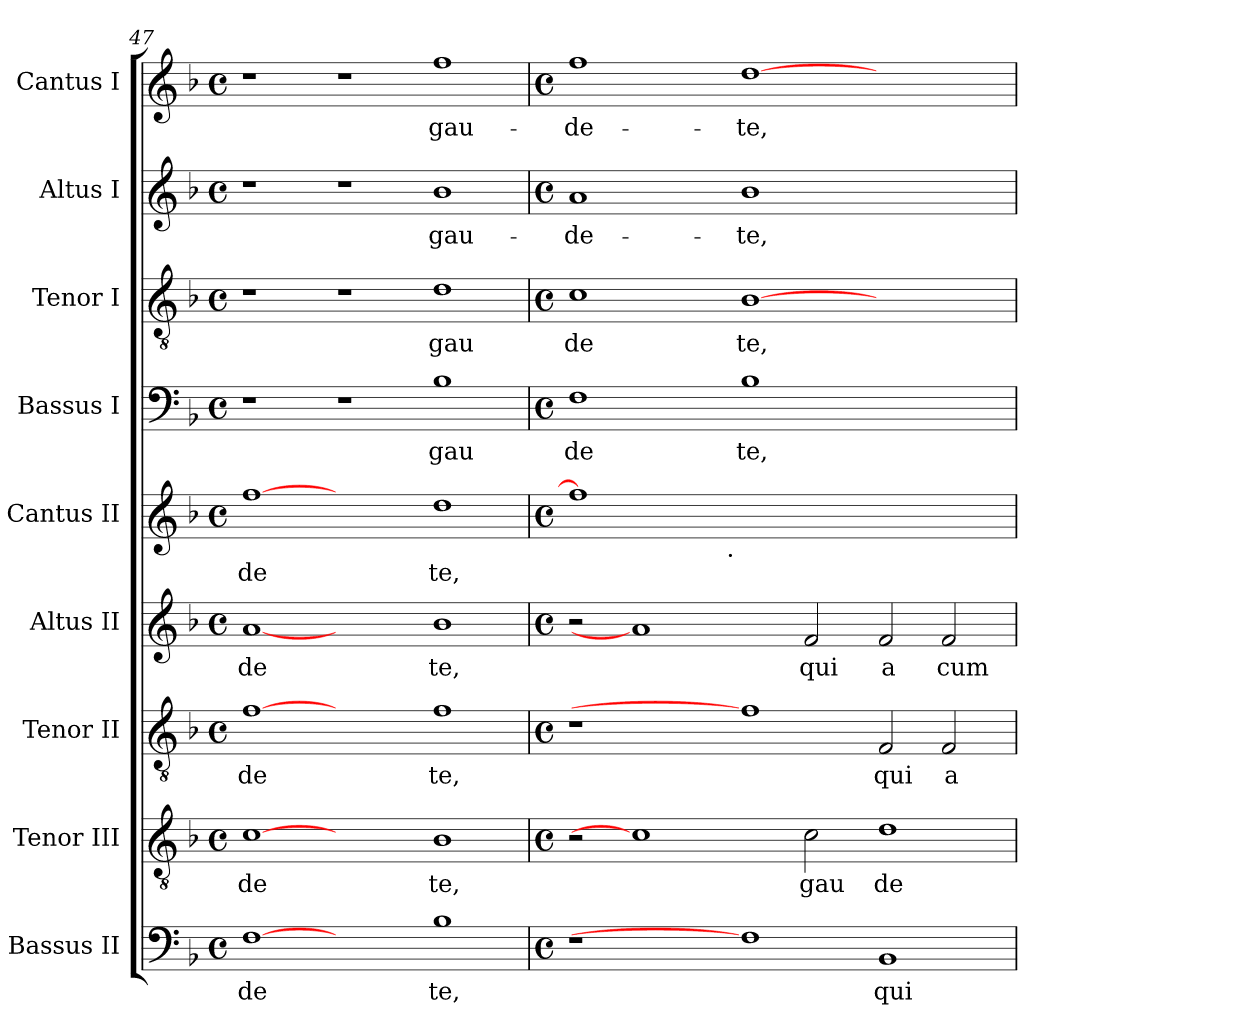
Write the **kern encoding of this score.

**kern	**text	**kern	**text	**kern	**text	**kern	**text	**kern	**text	**kern	**text	**kern	**text	**kern	**text	**kern	**text
*part9	*part9	*part8	*part8	*part7	*part7	*part6	*part6	*part5	*part5	*part4	*part4	*part3	*part3	*part2	*part2	*part1	*part1
*staff9	*staff9	*staff8	*staff8	*staff7	*staff7	*staff6	*staff6	*staff5	*staff5	*staff4	*staff4	*staff3	*staff3	*staff2	*staff2	*staff1	*staff1
*I"Bassus II	*	*I"Tenor III	*	*I"Tenor II	*	*I"Altus II	*	*I"Cantus II	*	*I"Bassus I	*	*I"Tenor I	*	*I"Altus I	*	*I"Cantus I	*
*clefF4	*	*clefGv2	*	*clefGv2	*	*clefG2	*	*clefG2	*	*clefF4	*	*clefGv2	*	*clefG2	*	*clefG2	*
*k[b-]	*	*k[b-]	*	*k[b-]	*	*k[b-]	*	*k[b-]	*	*k[b-]	*	*k[b-]	*	*k[b-]	*	*k[b-]	*
*F:	*	*F:	*	*F:	*	*F:	*	*F:	*	*F:	*	*F:	*	*F:	*	*F:	*
*M4/4	*	*M4/4	*	*M4/4	*	*M4/4	*	*M4/4	*	*M4/4	*	*M4/4	*	*M4/4	*	*M4/4	*
*met(c)	*	*met(c)	*	*met(c)	*	*met(c)	*	*met(c)	*	*met(c)	*	*met(c)	*	*met(c)	*	*met(c)	*
=47	=47	=47	=47	=47	=47	=47	=47	=47	=47	=47	=47	=47	=47	=47	=47	=47	=47
!	!LO:LY:b:cj	!	!LO:LY:b:cj	!	!LO:LY:b:cj	!	!LO:LY:b:cj	!	!LO:LY:b:cj	!	!	!	!	!	!	!	!
[1F	de	[1c	de	[1f	de	[1a	de	[1ff	de	1r	.	1r	.	1r	.	1r	.
1ryy	.	1ryy	.	1ryy	.	1ryy	.	1ryy	.	1r	.	1r	.	1r	.	1r	.
!	!LO:LY:b:cj	!	!LO:LY:b:cj	!	!LO:LY:b:cj	!	!LO:LY:b:cj	!	!LO:LY:b:cj	!	!LO:LY:b:cj	!	!LO:LY:b:cj	!	!LO:LY:b:cj	!	!LO:LY:b:cj
1B-	te,	1B-	te,	1f	te,	1b-	te,	1dd	te,	1B-	gau	1d	gau	1b-	gau-	1ff	gau-
=48	=48	=48	=48	=48	=48	=48	=48	=48	=48	=48	=48	=48	=48	=48	=48	=48	=48
*M4/4	*	*M4/4	*	*M4/4	*	*M4/4	*	*M4/4	*	*M4/4	*	*M4/4	*	*M4/4	*	*M4/4	*
*met(c)	*	*met(c)	*	*met(c)	*	*met(c)	*	*met(c)	*	*met(c)	*	*met(c)	*	*met(c)	*	*met(c)	*
!	!	!	!	!	!	!	!	!	!	!	!LO:LY:b:cj	!	!LO:LY:b:cj	!	!LO:LY:b:cj	!	!LO:LY:b:cj
*	*	*	*	*	*	*	*	*^	*	*	*	*	*	*	*	*	*
1r	.	2r	.	1r	.	2r	.	1ff]	2ryy	.	1F	de	1c	de	1a	-de-	1ff	-de-
.	.	1c]	.	.	.	1a]	.	.	4ryy	.	.	.	.	.	.	.	.	.
.	.	.	.	.	.	.	.	.	8ryy	.	.	.	.	.	.	.	.	.
.	.	.	.	.	.	.	.	.	16ryy	.	.	.	.	.	.	.	.	.
.	.	.	.	.	.	.	.	.	64ryy	.	.	.	.	.	.	.	.	.
!	!	!	!	!	!	!	!	!	!LO:TX:b:t=.	!	!	!	!	!	!	!	!	!
.	.	.	.	.	.	.	.	.	1ryy	.	.	.	.	.	.	.	.	.
!	!	!	!	!	!	!	!	!	!	!	!	!LO:LY:b:cj	!	!LO:LY:b:cj	!	!LO:LY:b:cj	!	!LO:LY:b:cj
1F]	.	.	.	1f]	.	.	.	0ryy	.	.	1B-	te,	[>1B-	te,	1b-	-te,	[>1dd	-te,
!	!	!	!LO:LY:b:cj	!	!	!	!LO:LY:b:cj	!	!	!	!	!	!	!	!	!	!	!
.	.	2c\	gau	.	.	2f/	qui	.	.	.	.	.	.	.	.	.	.	.
.	.	.	.	.	.	.	.	.	1ryy	.	.	.	.	.	.	.	.	.
!	!LO:LY:b:cj	!	!LO:LY:b:cj	!	!LO:LY:b:cj	!	!LO:LY:b:cj	!	!	!	!	!	!	!	!	!	!	!
1BB-	qui	1d	de	2F/	qui	2f/	a	.	.	.	1ryy	.	1ryy	.	1ryy	.	1ryy	.
!	!	!	!	!	!LO:LY:b:cj	!	!LO:LY:b:cj	!	!	!	!	!	!	!	!	!	!	!
.	.	.	.	2F/	a	2f/	cum	.	.	.	.	.	.	.	.	.	.	.
.	.	.	.	.	.	.	.	.	32.ryy	.	.	.	.	.	.	.	.	.
*	*	*	*	*	*	*	*	*v	*v	*	*	*	*	*	*	*	*	*
=	=	=	=	=	=	=	=	=	=	=	=	=	=	=	=	=	=
*-	*-	*-	*-	*-	*-	*-	*-	*-	*-	*-	*-	*-	*-	*-	*-	*-	*-
